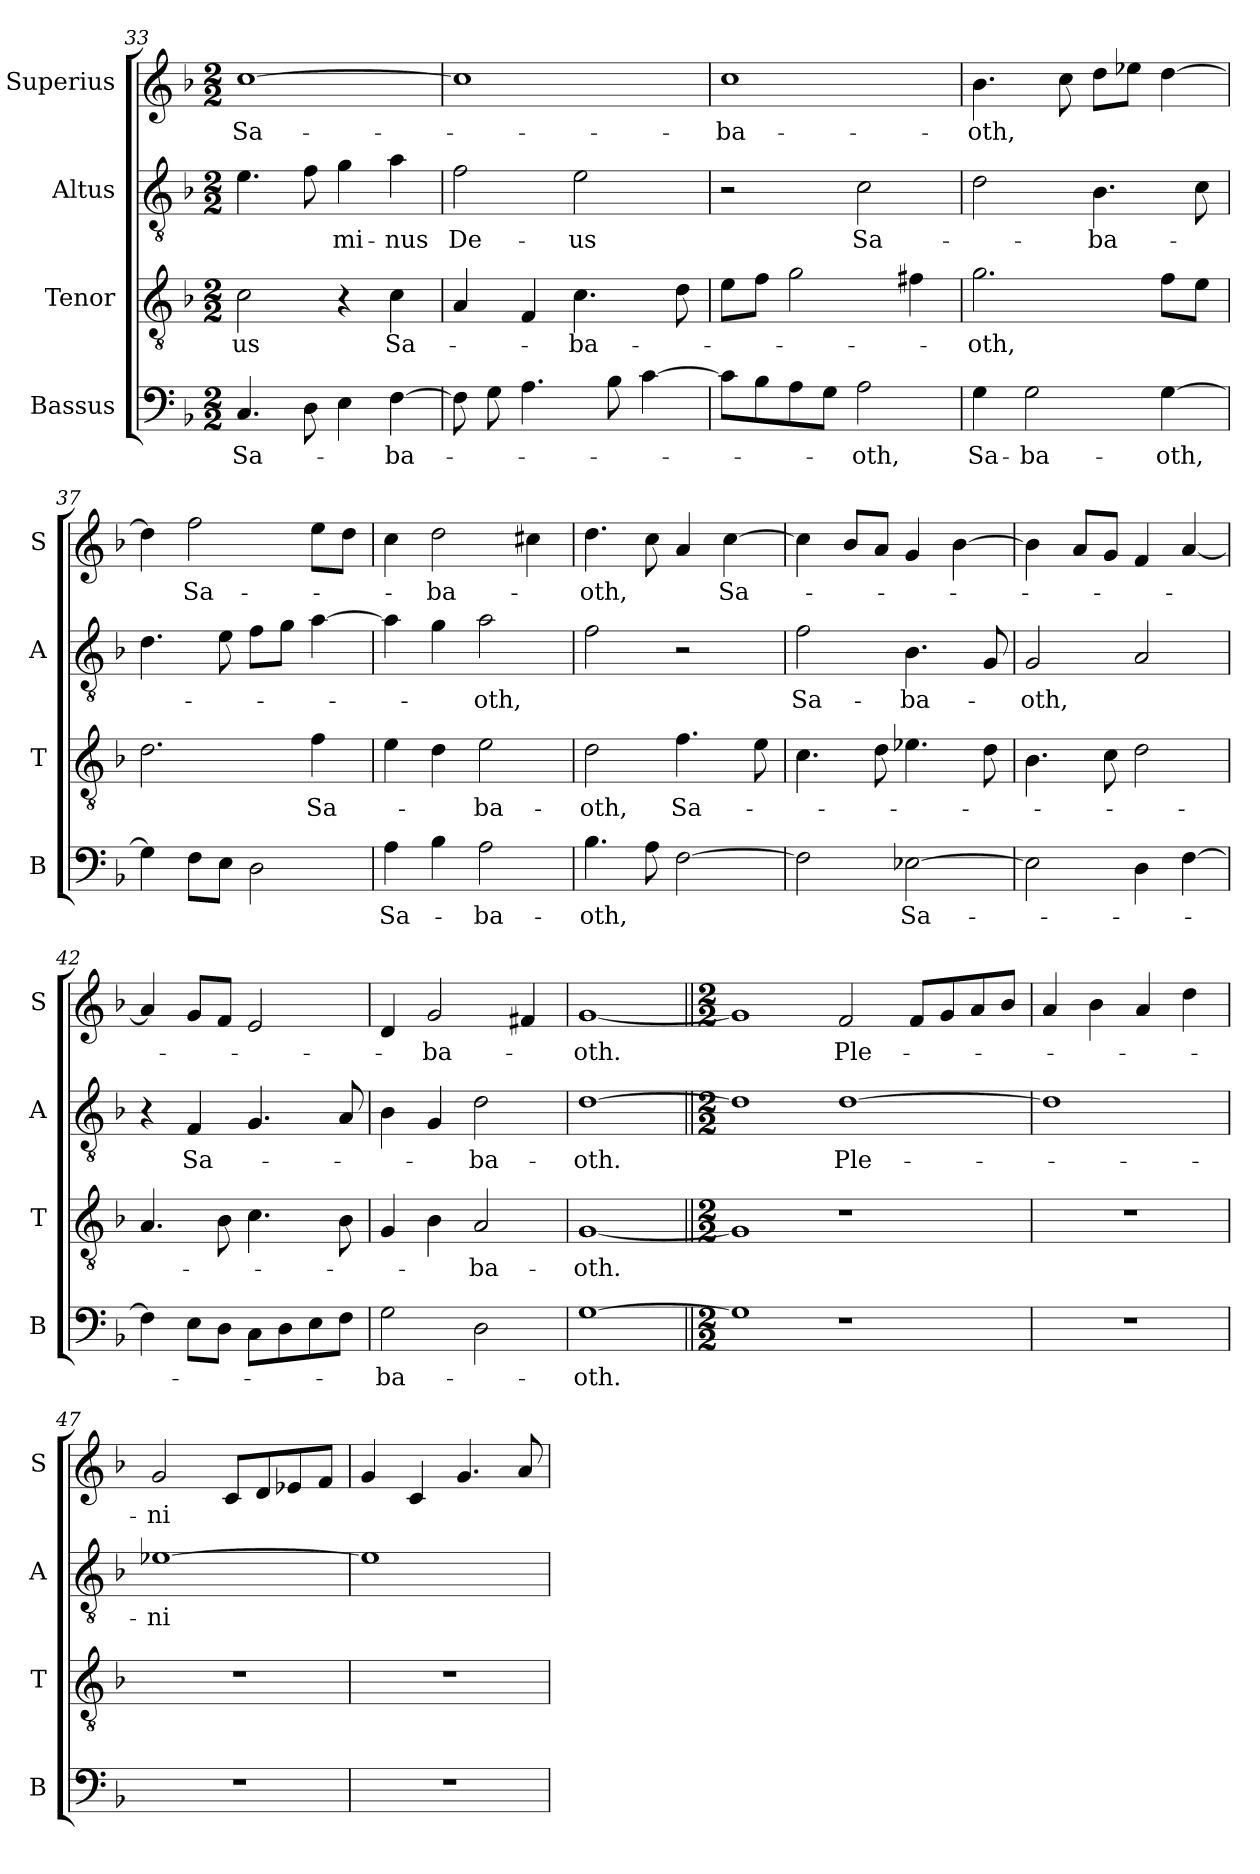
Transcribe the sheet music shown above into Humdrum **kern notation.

**kern	**text	**kern	**text	**kern	**text	**kern	**text
*part4	*part4	*part3	*part3	*part2	*part2	*part1	*part1
*staff4	*staff4	*staff3	*staff3	*staff2	*staff2	*staff1	*staff1
*I"Bassus	*	*I"Tenor	*	*I"Altus	*	*I"Superius	*
*I'B	*	*I'T	*	*I'A	*	*I'S	*
*clefF4	*	*clefGv2	*	*clefGv2	*	*clefG2	*
*k[b-]	*	*k[b-]	*	*k[b-]	*	*k[b-]	*
*M2/2	*	*M2/2	*	*M2/2	*	*M2/2	*
=33	=33	=33	=33	=33	=33	=33	=33
4.C	Sa-	2c	-us	4.e	.	[1cc	Sa-
8D	.	.	.	8f	.	.	.
!	!	!	!	!	!LO:LY:i	!	!
4E	.	4r	.	4g	-mi-	.	.
!	!	!	!	!	!LO:LY:i	!	!
[4F	-ba-	4c	Sa-	4a	-nus	.	.
=34	=34	=34	=34	=34	=34	=34	=34
8F]	.	4A	.	2f	De-	1cc]	.
8G	.	.	.	.	.	.	.
4.A	.	4F	.	.	.	.	.
.	.	4.c	-ba-	2e	-us	.	.
8B-	.	.	.	.	.	.	.
[4c	.	.	.	.	.	.	.
.	.	8d	.	.	.	.	.
=35	=35	=35	=35	=35	=35	=35	=35
8cL]	.	8eL	.	2r	.	1cc	-ba-
8B-	.	8fJ	.	.	.	.	.
8A	.	2g	.	.	.	.	.
8GJ	.	.	.	.	.	.	.
!	!LO:LY:i	!	!	!	!	!	!
2A	-oth,	.	.	2c	Sa-	.	.
.	.	4f#X	.	.	.	.	.
=36	=36	=36	=36	=36	=36	=36	=36
!	!LO:LY:i	!	!LO:LY:i	!	!	!	!LO:LY:i
4G	Sa-	2.g	-oth,	2d	.	4.b-	-oth,
!	!LO:LY:i	!	!	!	!	!	!
2G	-ba-	.	.	.	.	.	.
.	.	.	.	.	.	8cc	.
.	.	.	.	4.B-	-ba-	8ddL	.
.	.	.	.	.	.	8ee-XJ	.
!	!LO:LY:i	!	!	!	!	!	!
[4G	-oth,	8fL	.	.	.	[4dd	.
.	.	8eJ	.	8c	.	.	.
=37	=37	=37	=37	=37	=37	=37	=37
4G]	.	2.d	.	4.d	.	4dd]	.
!	!	!	!	!	!	!	!LO:LY:i
8FL	.	.	.	.	.	2ff	Sa-
8EJ	.	.	.	8e	.	.	.
2D	.	.	.	8fL	.	.	.
.	.	.	.	8gJ	.	.	.
!	!	!	!LO:LY:i	!	!	!	!
.	.	4f	Sa-	[4a	.	8eeL	.
.	.	.	.	.	.	8ddJ	.
=38	=38	=38	=38	=38	=38	=38	=38
!	!LO:LY:i	!	!	!	!	!	!
4A	Sa-	4e	.	4a]	.	4cc	.
!	!	!	!	!	!	!	!LO:LY:i
4B-	.	4d	.	4g	.	2dd	-ba-
!	!LO:LY:i	!	!LO:LY:i	!	!LO:LY:i	!	!
2A	-ba-	2e	-ba-	2a	-oth,	.	.
.	.	.	.	.	.	4cc#X	.
=39	=39	=39	=39	=39	=39	=39	=39
!	!LO:LY:i	!	!LO:LY:i	!	!	!	!LO:LY:i
4.B-	-oth,	2d	-oth,	2f	.	4.dd	-oth,
8A	.	.	.	.	.	8cc	.
!	!	!	!LO:LY:i	!	!	!	!
[2F	.	4.f	Sa-	2r	.	4a	.
!	!	!	!	!	!	!	!LO:LY:i
.	.	.	.	.	.	[4cc	Sa-
.	.	8e	.	.	.	.	.
=40	=40	=40	=40	=40	=40	=40	=40
!	!	!	!	!	!LO:LY:i	!	!
2F]	.	4.c	.	2f	Sa-	4cc]	.
.	.	.	.	.	.	8b-L	.
.	.	8d	.	.	.	8aJ	.
!	!LO:LY:i	!	!	!	!LO:LY:i	!	!
[2E-X	Sa-	4.e-X	.	4.B-	-ba-	4g	.
.	.	.	.	.	.	[4b-	.
.	.	8d	.	8G	.	.	.
=41	=41	=41	=41	=41	=41	=41	=41
!	!	!	!	!	!LO:LY:i	!	!
2E-]	.	4.B-	.	2G	-oth,	4b-]	.
.	.	.	.	.	.	8aL	.
.	.	8c	.	.	.	8gJ	.
4D	.	2d	.	2A	.	4f	.
[4F	.	.	.	.	.	[4a	.
=42	=42	=42	=42	=42	=42	=42	=42
4F]	.	4.A	.	4r	.	4a]	.
!	!	!	!	!	!LO:LY:i	!	!
8EL	.	.	.	4F	Sa-	8gL	.
8DJ	.	8B-	.	.	.	8fJ	.
8CL	.	4.c	.	4.G	.	2e	.
8D	.	.	.	.	.	.	.
8E	.	.	.	.	.	.	.
8FJ	.	8B-	.	8A	.	.	.
=43	=43	=43	=43	=43	=43	=43	=43
!	!LO:LY:i	!	!	!	!	!	!
2G	-ba-	4G	.	4B-	.	4d	.
!	!	!	!	!	!	!	!LO:LY:i
.	.	4B-	.	4G	.	2g	-ba-
!	!	!	!LO:LY:i	!	!LO:LY:i	!	!
2D	.	2A	-ba-	2d	-ba-	.	.
.	.	.	.	.	.	4f#X	.
=44	=44	=44	=44	=44	=44	=44	=44
[1G	-oth.	[1G	-oth.	[1d	-oth.	[1g	-oth.
=45||	=45||	=45||	=45||	=45||	=45||	=45||	=45||
*M2/2	*	*M2/2	*	*M2/2	*	*M2/2	*
1G]	.	1G]	.	1d]	.	1g]	.
1r	.	1r	.	[1d	Ple-	2f	Ple-
.	.	.	.	.	.	8fL	.
.	.	.	.	.	.	8g	.
.	.	.	.	.	.	8a	.
.	.	.	.	.	.	8b-J	.
=46	=46	=46	=46	=46	=46	=46	=46
1r	.	1r	.	1d]	.	4a	.
.	.	.	.	.	.	4b-	.
.	.	.	.	.	.	4a	.
.	.	.	.	.	.	4dd	.
=47	=47	=47	=47	=47	=47	=47	=47
1r	.	1r	.	[1e-X	-ni	2g	-ni
.	.	.	.	.	.	8cL	.
.	.	.	.	.	.	8d	.
.	.	.	.	.	.	8e-X	.
.	.	.	.	.	.	8fJ	.
=48	=48	=48	=48	=48	=48	=48	=48
1r	.	1r	.	1e-]	.	4g	.
.	.	.	.	.	.	4c	.
.	.	.	.	.	.	4.g	.
.	.	.	.	.	.	8a	.
=	=	=	=	=	=	=	=
*-	*-	*-	*-	*-	*-	*-	*-
